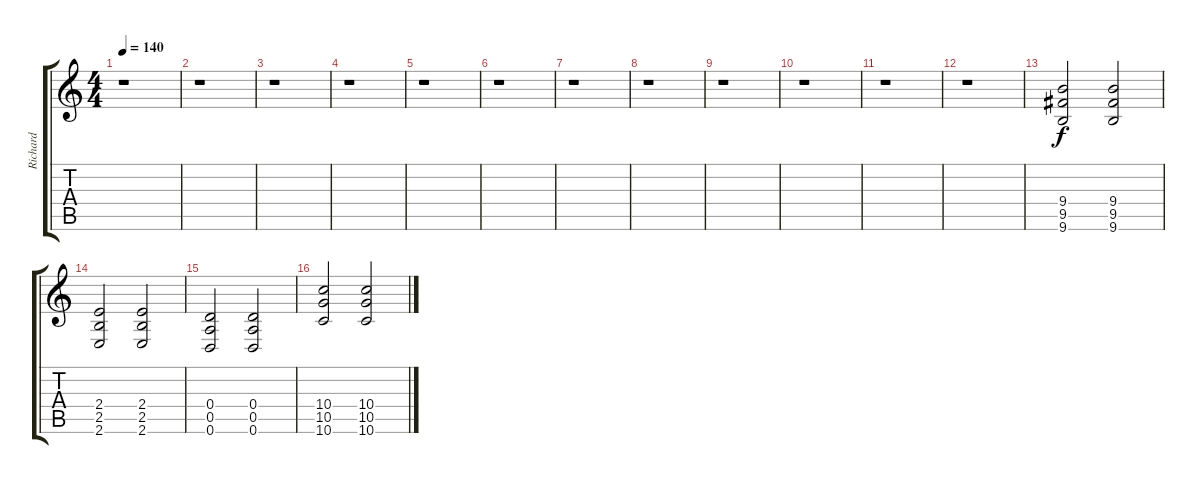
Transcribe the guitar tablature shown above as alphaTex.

\track ("Richard" "Richard") {instrument distortionguitar}
\staff {score tabs}
\tuning (E4 B3 G3 D3 A2 D2) {hide}
\ts (4 4)
\tempo 140
\clef g2
\ks c
r.1{dy f} |
r.1 |
r.1 |
r.1 |
r.1 |
r.1 |
r.1 |
r.1 |
r.1 |
r.1 |
r.1 |
r.1 |
(9.4 9.5 9.6).2{volume 10} (9.4 9.5 9.6).2 |
(2.4 2.5 2.6).2 (2.4 2.5 2.6).2 |
(0.4 0.5 0.6).2 (0.4 0.5 0.6).2 |
(10.4 10.5 10.6).2 (10.4 10.5 10.6).2
